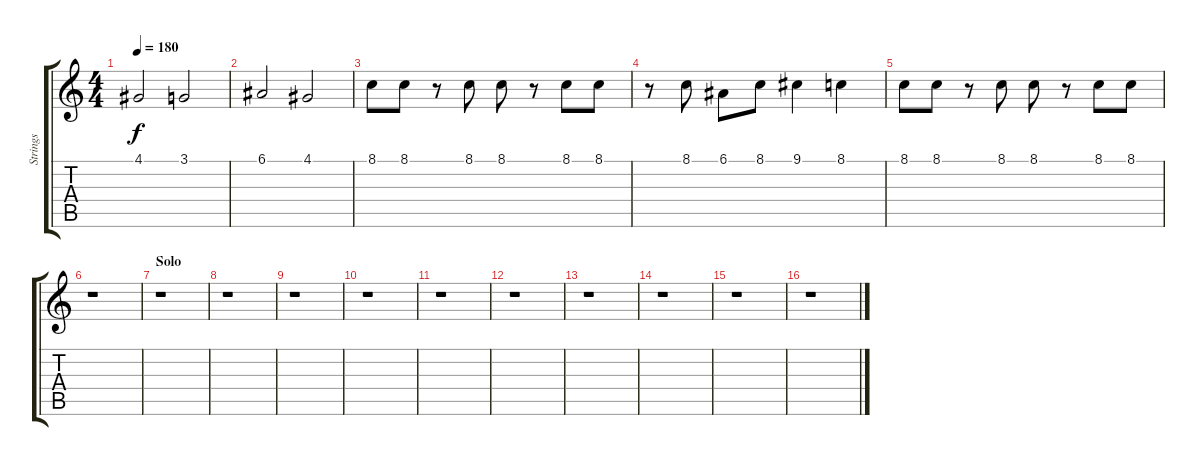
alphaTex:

\track ("Strings" "Strings") {instrument stringensemble1}
\staff {score tabs}
\tuning (E4 B3 G3 D3 A2 E2) {hide}
\ts (4 4)
\tempo 180
\clef g2
\ks c
4.1.2{dy f} 3.1.2 |
6.1.2 4.1.2 |
8.1.8 8.1.8 r.8 8.1.8 8.1.8 r.8 8.1.8 8.1.8 |
r.8 8.1.8 6.1.8 8.1.8 9.1.4 8.1.4 |
8.1.8 8.1.8 r.8 8.1.8 8.1.8 r.8 8.1.8 8.1.8 |
r.1 |
\section ("" "Solo")
r.1 |
r.1 |
r.1 |
r.1 |
r.1 |
r.1 |
r.1 |
r.1 |
r.1 |
r.1
